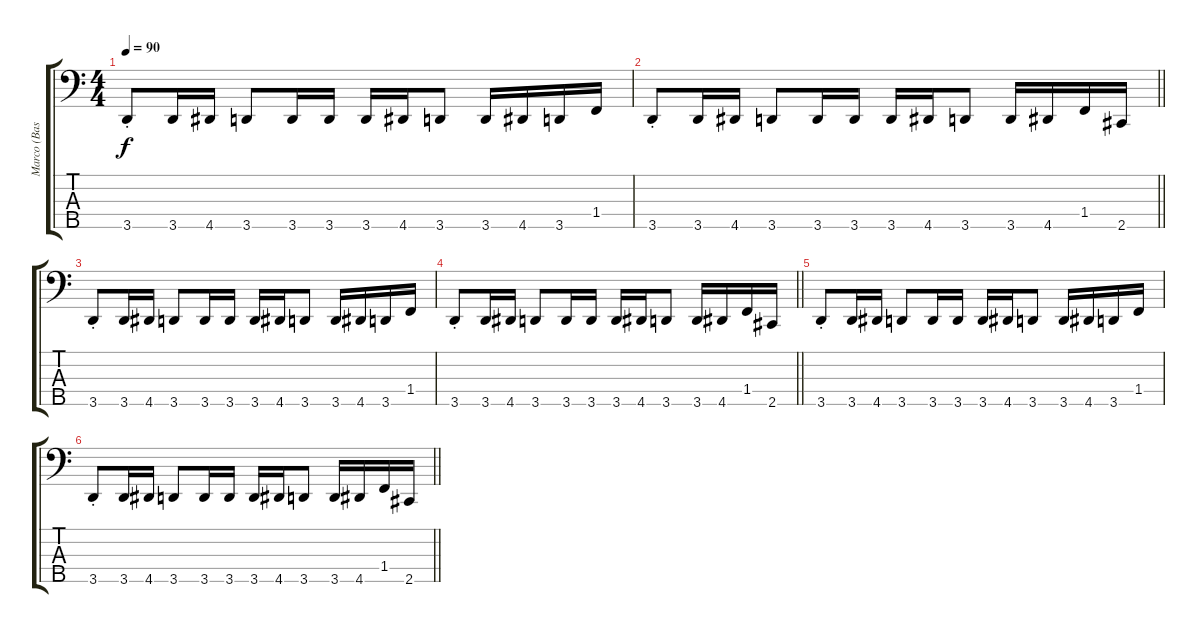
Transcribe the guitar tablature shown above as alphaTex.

\track ("Marco (Bass - BEADG)" "Marco (Bas") {instrument electricbasspick}
\staff {score tabs}
\tuning (G2 D2 A1 E1 B0) {hide}
\ts (4 4)
\tempo 90
\clef f4
\ks c
3.5{st}.8{dy f} 3.5.16 4.5.16 3.5.8 3.5.16 3.5.16 3.5.16 4.5.16 3.5.8 3.5.16 4.5.16 3.5.16 1.4.16 |
\barLineRight lightlight
3.5{st}.8 3.5.16 4.5.16 3.5.8 3.5.16 3.5.16 3.5.16 4.5.16 3.5.8 3.5.16 4.5.16 1.4.16 2.5.16 |
3.5{st}.8 3.5.16 4.5.16 3.5.8 3.5.16 3.5.16 3.5.16 4.5.16 3.5.8 3.5.16 4.5.16 3.5.16 1.4.16 |
\barLineRight lightlight
3.5{st}.8 3.5.16 4.5.16 3.5.8 3.5.16 3.5.16 3.5.16 4.5.16 3.5.8 3.5.16 4.5.16 1.4.16 2.5.16 |
3.5{st}.8 3.5.16 4.5.16 3.5.8 3.5.16 3.5.16 3.5.16 4.5.16 3.5.8 3.5.16 4.5.16 3.5.16 1.4.16 |
\barLineRight lightlight
3.5{st}.8 3.5.16 4.5.16 3.5.8 3.5.16 3.5.16 3.5.16 4.5.16 3.5.8 3.5.16 4.5.16 1.4.16 2.5.16
